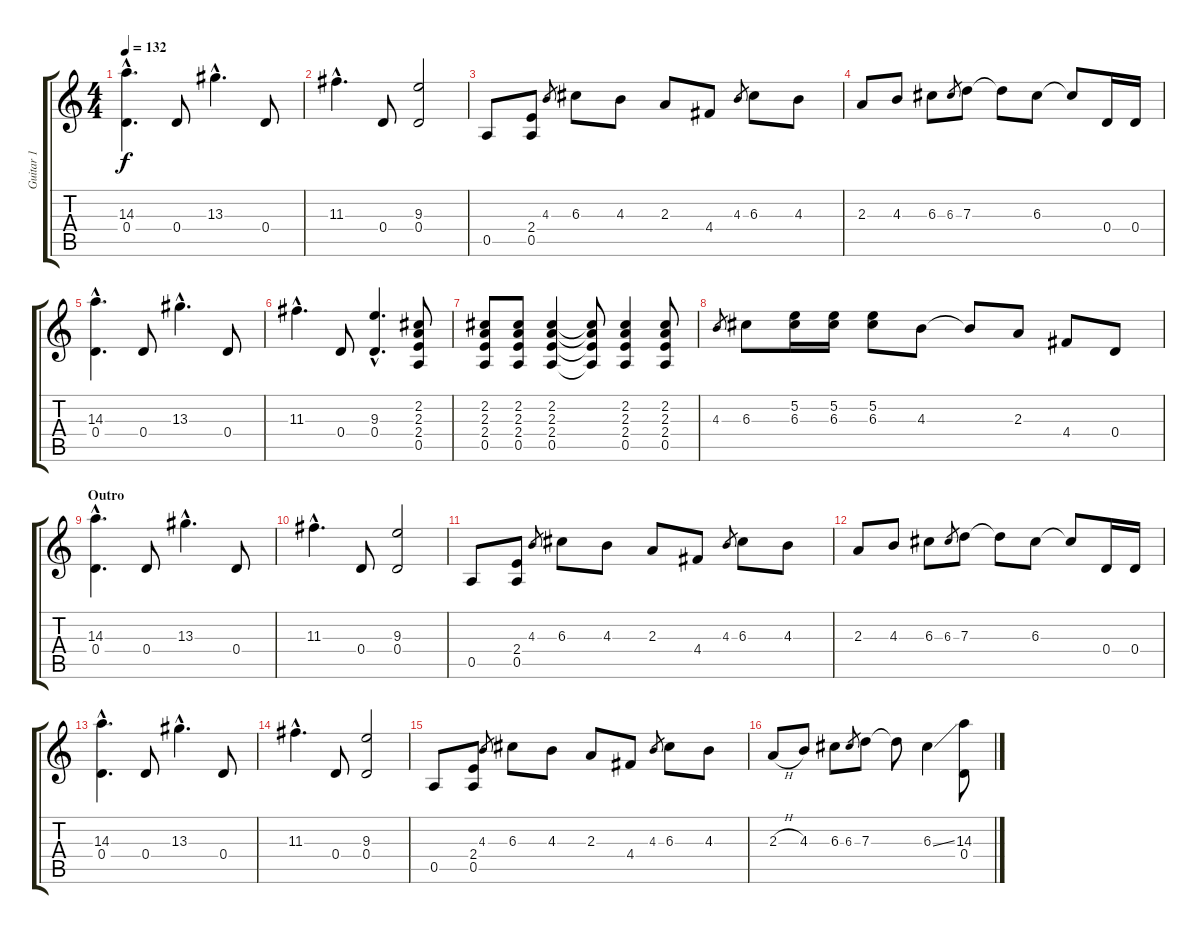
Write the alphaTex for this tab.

\track ("Guitar 1" "Guitar 1") {instrument electricguitarclean}
\staff {score tabs}
\tuning (E4 B3 G3 D3 A2 E2) {hide}
\ts (4 4)
\tempo 132
\clef g2
\ks c
(14.3{hac} 0.4{hac}).4{d dy f} 0.4.8 13.3{hac}.4{d} 0.4.8 |
11.3{hac}.4{d} 0.4.8 (9.3 0.4).2 |
0.5.8 (2.4 0.5).8 4.3.8{gr} 6.3.8 4.3.8 2.3.8 4.4.8 4.3.8{gr} 6.3.8 4.3.8 |
2.3.8 4.3.8 6.3.8 6.3.8{gr} 7.3.8 7.3{t}.8 6.3.8 6.3{t}.8 0.4.16 0.4.16 |
(14.3{hac} 0.4{hac}).4{d} 0.4.8 13.3{hac}.4{d} 0.4.8 |
11.3{hac}.4{d} 0.4.8 (9.3{hac} 0.4{hac}).4{d} (2.2 2.3 2.4 0.5).8 |
(2.2 2.3 2.4 0.5).8 (2.2 2.3 2.4 0.5).8 (2.2 2.3 2.4 0.5).4 (2.2{t} 2.3{t} 2.4{t} 0.5{t}).8 (2.2 2.3 2.4 0.5).4 (2.2 2.3 2.4 0.5).8 |
4.3.8{gr} 6.3.8 (5.2 6.3).16 (5.2 6.3).16 (5.2 6.3).8 4.3.8 4.3{t}.8 2.3.8 4.4.8 0.4.8 |
\section ("" "Outro")
(14.3{hac} 0.4{hac}).4{d} 0.4.8 13.3{hac}.4{d} 0.4.8 |
11.3{hac}.4{d} 0.4.8 (9.3 0.4).2 |
0.5.8 (2.4 0.5).8 4.3.8{gr} 6.3.8 4.3.8 2.3.8 4.4.8 4.3.8{gr} 6.3.8 4.3.8 |
2.3.8 4.3.8 6.3.8 6.3.8{gr} 7.3.8 7.3{t}.8 6.3.8 6.3{t}.8 0.4.16 0.4.16 |
(14.3{hac} 0.4{hac}).4{d} 0.4.8 13.3{hac}.4{d} 0.4.8 |
11.3{hac}.4{d} 0.4.8 (9.3 0.4).2 |
0.5.8 (2.4 0.5).8 4.3.8{gr} 6.3.8 4.3.8 2.3.8 4.4.8 4.3.8{gr} 6.3.8 4.3.8 |
2.3{h}.8 4.3.8 6.3.8 6.3.8{gr} 7.3.8 7.3{t}.8 6.3{ss}.4 (14.3 0.4).8
